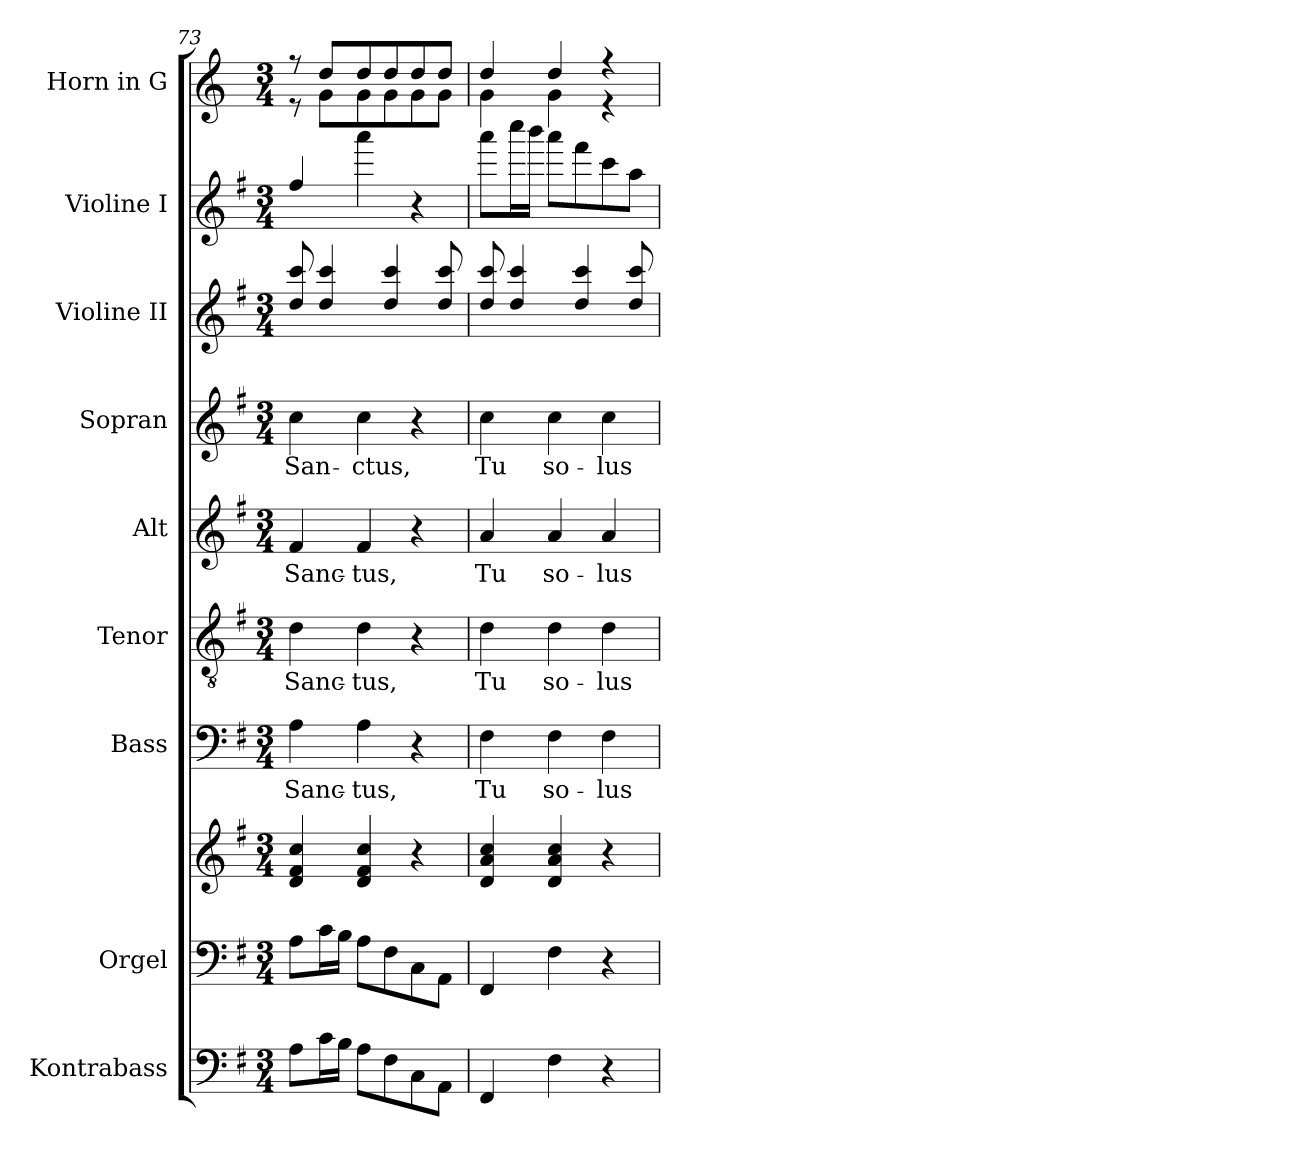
**kern	**kern	**kern	**kern	**text	**kern	**text	**kern	**text	**kern	**text	**kern	**kern	**kern
*part9	*part8	*part8	*part7	*part7	*part6	*part6	*part5	*part5	*part4	*part4	*part3	*part2	*part1
*staff10	*staff9	*staff8	*staff7	*staff7	*staff6	*staff6	*staff5	*staff5	*staff4	*staff4	*staff3	*staff2	*staff1
*I"Kontrabass	*I"Orgel	*	*I"Bass	*	*I"Tenor	*	*I"Alt	*	*I"Sopran	*	*I"Violine II	*I"Violine I	*I"Horn in G
*I'Kb.	*I'Org.	*	*I'B	*	*I'T	*	*I'A	*	*I'S	*	*I'Vl. II	*I'Vl. I	*I'Hrn.
*clefF4	*clefF4	*clefG2	*clefF4	*	*clefGv2	*	*clefG2	*	*clefG2	*	*clefG2	*clefG2	*clefG2
*ITrd7c12	*	*	*	*	*	*	*	*	*	*	*ITrd7c12	*ITrd7c12	*ITrd3c5
*k[f#]	*k[f#]	*k[f#]	*k[f#]	*	*k[f#]	*	*k[f#]	*	*k[f#]	*	*k[f#]	*k[f#]	*k[f#]
*G:	*G:	*G:	*G:	*	*G:	*	*G:	*	*G:	*	*G:	*G:	*G:
*M3/4	*M3/4	*M3/4	*M3/4	*	*M3/4	*	*M3/4	*	*M3/4	*	*M3/4	*M3/4	*M3/4
=73	=73	=73	=73	=73	=73	=73	=73	=73	=73	=73	=73	=73	=73
!	!	!	!	!LO:LY:b	!	!LO:LY:b	!	!LO:LY:b	!	!LO:LY:b	!	!	!
*	*	*	*	*	*	*	*	*	*	*	*	*	*^
8AA\L	8A\L	4d/ 4f#/ 4cc/	4A\	Sanc-	4d\	Sanc-	4f#/	Sanc-	4cc\	San-	8d/ 8cc/	4f#/	8r	8r
16C\L	16c\L	.	.	.	.	.	.	.	.	.	4d/ 4cc/	.	8a/L	8d\L
16BB\JJ	16B\JJ	.	.	.	.	.	.	.	.	.	.	.	.	.
!	!	!	!	!LO:LY:b	!	!LO:LY:b	!	!LO:LY:b	!	!LO:LY:b	!	!	!	!
8AA\L	8A\L	4d/ 4f#/ 4cc/	4A\	-tus,	4d\	-tus,	4f#/	-tus,	4cc\	-ctus,	.	4aa\	8a/	8d\
8FF#\	8F#\	.	.	.	.	.	.	.	.	.	4d/ 4cc/	.	8a/	8d\
8CC\	8C\	4r	4r	.	4r	.	4r	.	4r	.	.	4r	8a/	8d\
8AAA\J	8AA\J	.	.	.	.	.	.	.	.	.	8d/ 8cc/	.	8a/J	8d\J
=74	=74	=74	=74	=74	=74	=74	=74	=74	=74	=74	=74	=74	=74	=74
!	!	!	!	!LO:LY:b	!	!LO:LY:b	!	!LO:LY:b	!	!LO:LY:b	!	!	!	!
4FFF#/	4FF#/	4d/ 4a/ 4cc/	4F#\	Tu	4d\	Tu	4a/	Tu	4cc\	Tu	8d/ 8cc/	8aa\L	4a/	4d\
.	.	.	.	.	.	.	.	.	.	.	4d/ 4cc/	16ccc\L	.	.
.	.	.	.	.	.	.	.	.	.	.	.	16bb\JJ	.	.
!	!	!	!	!LO:LY:b	!	!LO:LY:b	!	!LO:LY:b	!	!LO:LY:b	!	!	!	!
4FF#\	4F#\	4d/ 4a/ 4cc/	4F#\	so-	4d\	so-	4a/	so-	4cc\	so-	.	8aa\L	4a/	4d\
.	.	.	.	.	.	.	.	.	.	.	4d/ 4cc/	8ff#\	.	.
!	!	!	!	!LO:LY:b	!	!LO:LY:b	!	!LO:LY:b	!	!LO:LY:b	!	!	!	!
4r	4r	4r	4F#\	-lus	4d\	-lus	4a/	-lus	4cc\	-lus	.	8cc\	4r	4r
.	.	.	.	.	.	.	.	.	.	.	8d/ 8cc/	8a\J	.	.
*	*	*	*	*	*	*	*	*	*	*	*	*	*v	*v
=	=	=	=	=	=	=	=	=	=	=	=	=	=
*-	*-	*-	*-	*-	*-	*-	*-	*-	*-	*-	*-	*-	*-
